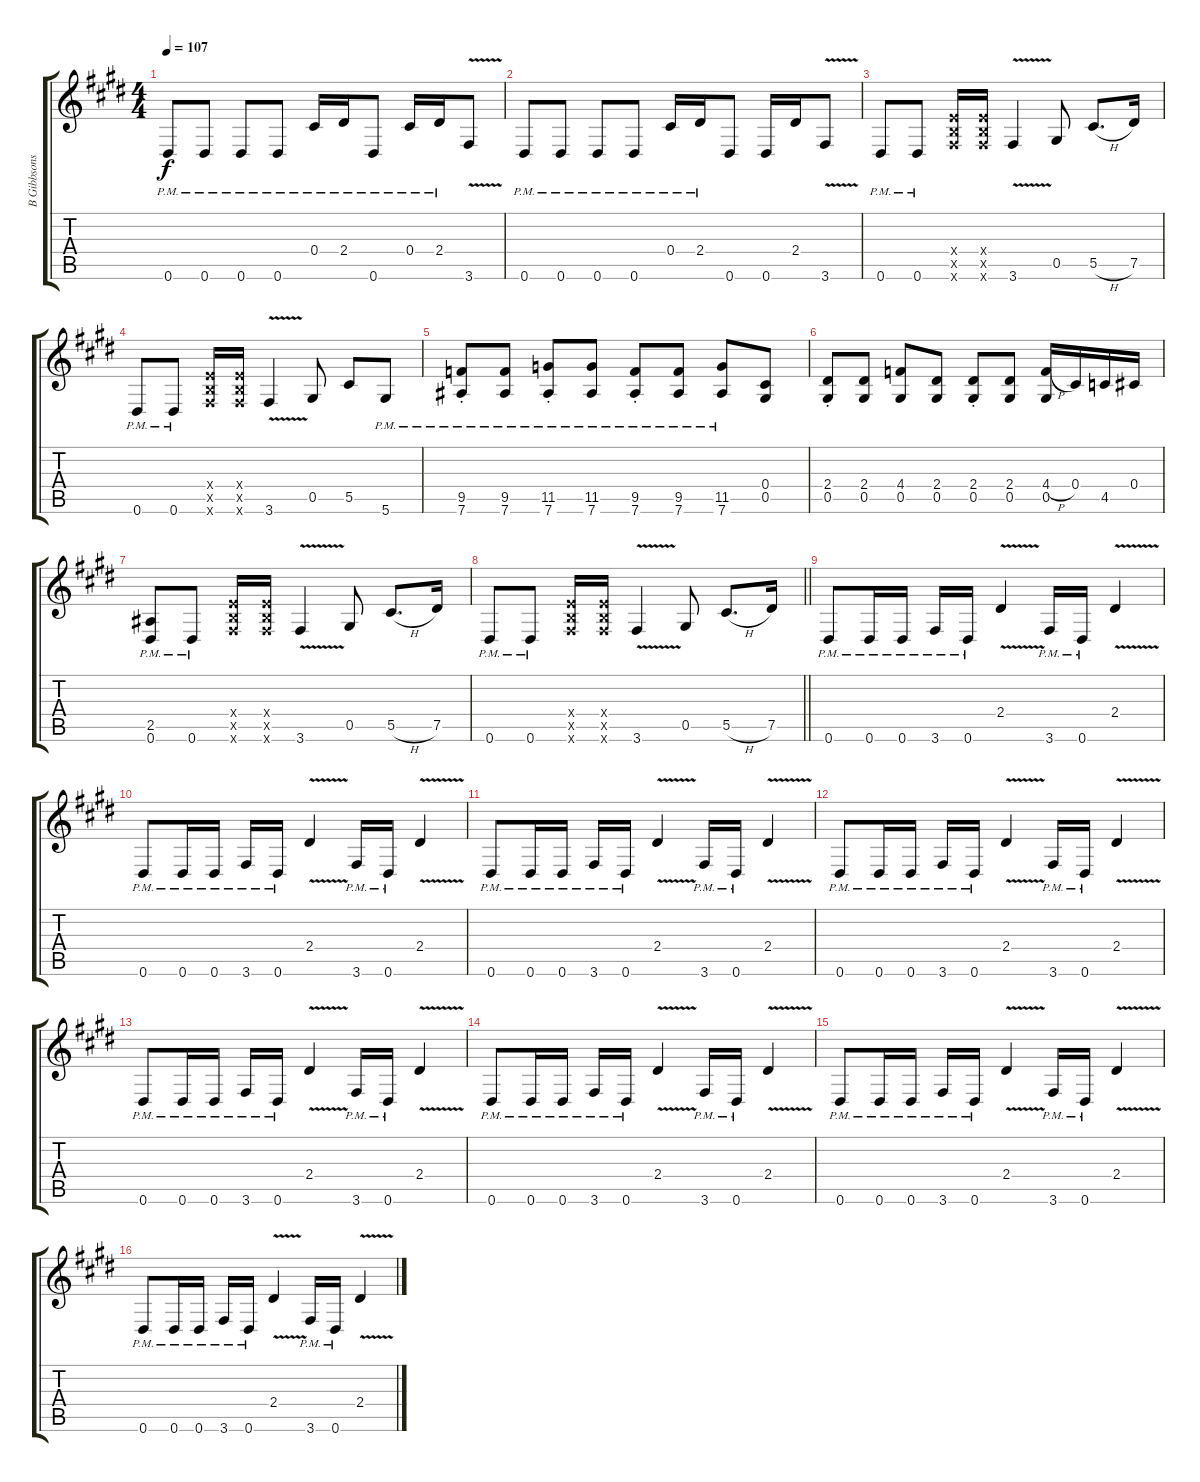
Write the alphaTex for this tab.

\track ("B Gibbsons" "B Gibbsons") {instrument distortionguitar}
\staff {score tabs}
\tuning (Eb4 Bb3 Gb3 Db3 Ab2 Eb2) {hide}
\ts (4 4)
\tempo 107
\clef g2
\ks e
0.6{pm}.8{dy f} 0.6{pm}.8 0.6{pm}.8 0.6{pm}.8 0.4{pm}.16 2.4{pm}.16 0.6{pm}.8 0.4{pm}.16 2.4{pm}.16 3.6{v}.8 |
\ks c#minor
0.6{pm}.8 0.6{pm}.8 0.6{pm}.8 0.6{pm}.8 0.4{pm}.16 2.4{pm}.16 0.6.8 0.6.16 2.4.16 3.6{v}.8 |
0.6{pm}.8 0.6{pm}.8 (3.4{x} 3.5{x} 3.6{x}).16 (3.4{x} 3.5{x} 3.6{x}).16 3.6{v}.4 0.5.8 5.5{h}.8{d} 7.5.16 |
\ks e
0.6{pm}.8 0.6{pm}.8 (3.4{x} 3.5{x} 3.6{x}).16 (3.4{x} 3.5{x} 3.6{x}).16 3.6{v}.4 0.5.8 5.5.8 5.6{pm}.8 |
\ks c#minor
(9.5{pm st} 7.6{pm st}).8 (9.5{pm} 7.6{pm}).8 (11.5{pm st} 7.6{pm st}).8 (11.5{pm} 7.6{pm}).8 (9.5{pm st} 7.6{pm st}).8 (9.5{pm} 7.6{pm}).8 (11.5{pm} 7.6{pm}).8 (0.4 0.5).8 |
(2.4{st} 0.5{st}).8 (2.4 0.5).8 (4.4 0.5).8 (2.4 0.5).8 (2.4{st} 0.5{st}).8 (2.4 0.5).8 (4.4{h} 0.5).16 0.4.16 4.5.16 0.4.16 |
\ks e
(2.5{pm} 0.6{pm}).8 0.6{pm}.8 (3.4{x} 3.5{x} 3.6{x}).16 (3.4{x} 3.5{x} 3.6{x}).16 3.6{v}.4 0.5.8 5.5{h}.8{d} 7.5.16 |
\barLineRight lightlight
\ks c#minor
0.6{pm}.8 0.6{pm}.8 (3.4{x} 3.5{x} 3.6{x}).16 (3.4{x} 3.5{x} 3.6{x}).16 3.6{v}.4 0.5.8 5.5{h}.8{d} 7.5.16 |
\ks e
0.6{pm}.8 0.6{pm}.16 0.6{pm}.16 3.6{pm}.16 0.6{pm}.16 2.4{v}.4 3.6{pm}.16 0.6{pm}.16 2.4{v}.4 |
\ks c#minor
0.6{pm}.8 0.6{pm}.16 0.6{pm}.16 3.6{pm}.16 0.6{pm}.16 2.4{v}.4 3.6{pm}.16 0.6{pm}.16 2.4{v}.4 |
\ks e
0.6{pm}.8 0.6{pm}.16 0.6{pm}.16 3.6{pm}.16 0.6{pm}.16 2.4{v}.4 3.6{pm}.16 0.6{pm}.16 2.4{v}.4 |
0.6{pm}.8 0.6{pm}.16 0.6{pm}.16 3.6{pm}.16 0.6{pm}.16 2.4{v}.4 3.6{pm}.16 0.6{pm}.16 2.4{v}.4 |
\ks c#minor
0.6{pm}.8 0.6{pm}.16 0.6{pm}.16 3.6{pm}.16 0.6{pm}.16 2.4{v}.4 3.6{pm}.16 0.6{pm}.16 2.4{v}.4 |
\ks e
0.6{pm}.8 0.6{pm}.16 0.6{pm}.16 3.6{pm}.16 0.6{pm}.16 2.4{v}.4 3.6{pm}.16 0.6{pm}.16 2.4{v}.4 |
\ks c#minor
0.6{pm}.8 0.6{pm}.16 0.6{pm}.16 3.6{pm}.16 0.6{pm}.16 2.4{v}.4 3.6{pm}.16 0.6{pm}.16 2.4{v}.4 |
\ks e
0.6{pm}.8 0.6{pm}.16 0.6{pm}.16 3.6{pm}.16 0.6{pm}.16 2.4{v}.4 3.6{pm}.16 0.6{pm}.16 2.4{v}.4
